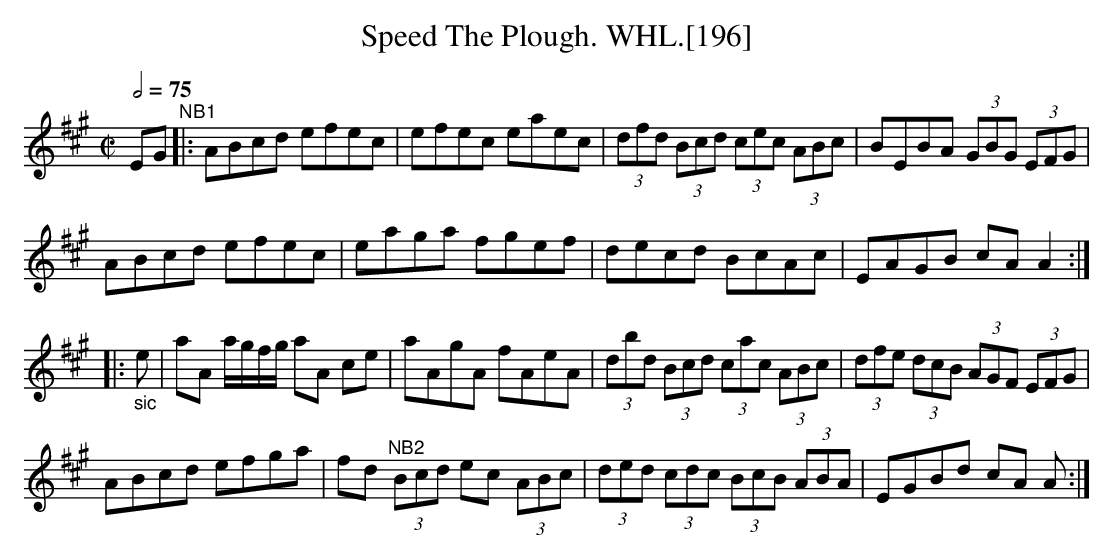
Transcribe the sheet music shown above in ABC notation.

X:1
T:Speed The Plough. WHL.[196]
M:C|
L:1/8
Q:1/2=75
K:A
EG "^NB1"|:ABcd efec | efec eaec | (3dfd (3Bcd (3cec (3ABc | BEBA (3GBG (3EFG |
ABcd efec | eaga fgef | decd BcAc | EAGB cAA2:|
|:"_sic" e | aA a/g/f/g/ aA ce | aAgA fAeA | (3dbd (3Bcd (3cac (3ABc | (3dfe (3dcB (3AGF (3EFG |
ABcd efga | fd "^NB2"(3Bcd ec (3ABc | (3ded (3cdc (3BcB (3ABA | EGBd cA A:|
